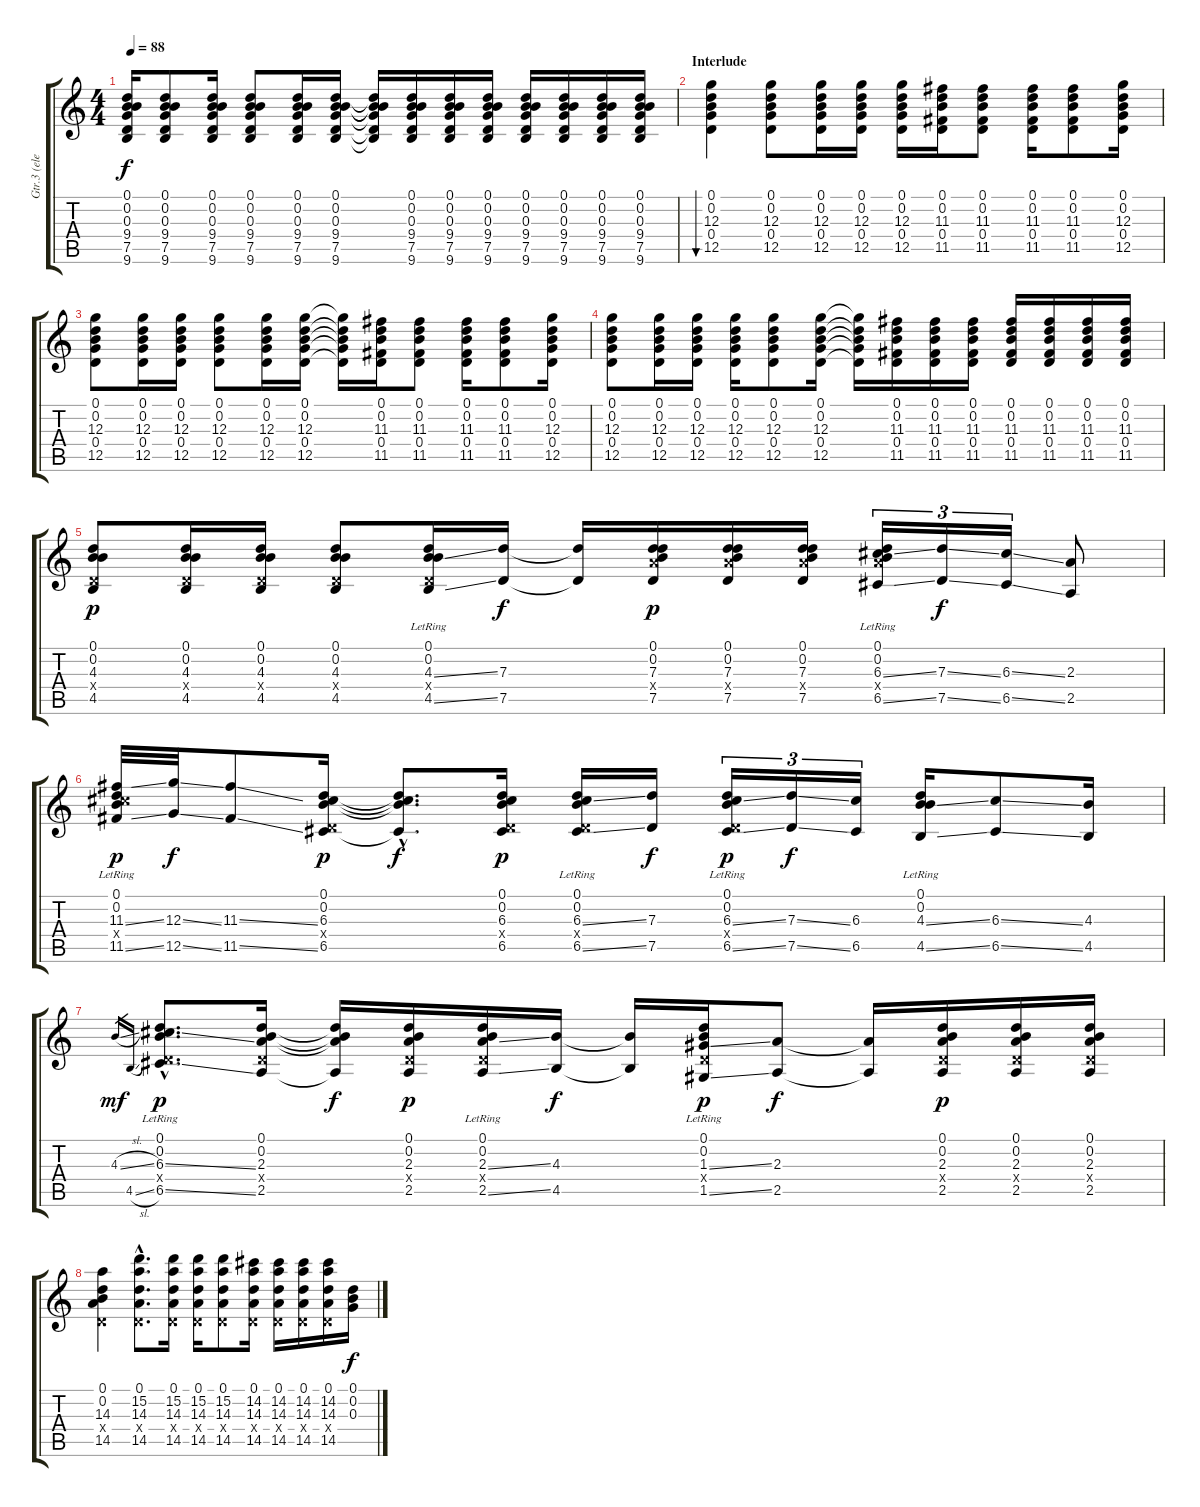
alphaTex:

\track ("Gtr.3 (elec.)" "Gtr.3 (ele") {instrument electricguitarjazz}
\staff {score tabs}
\tuning (D4 B3 G3 D3 G2 D2) {hide}
\ts (4 4)
\tempo 88
\clef g2
\ks c
(0.1 0.2 0.3 9.4 7.5 9.6).16{dy f} (0.1 0.2 0.3 9.4 7.5 9.6).8 (0.1 0.2 0.3 9.4 7.5 9.6).16 (0.1 0.2 0.3 9.4 7.5 9.6).8 (0.1 0.2 0.3 9.4 7.5 9.6).16 (0.1 0.2 0.3 9.4 7.5 9.6).16 (0.1{t} 0.2{t} 0.3{t} 9.4{t} 7.5{t} 9.6{t}).16 (0.1 0.2 0.3 9.4 7.5 9.6).16 (0.1 0.2 0.3 9.4 7.5 9.6).16 (0.1 0.2 0.3 9.4 7.5 9.6).16 (0.1 0.2 0.3 9.4 7.5 9.6).16 (0.1 0.2 0.3 9.4 7.5 9.6).16 (0.1 0.2 0.3 9.4 7.5 9.6).16 (0.1 0.2 0.3 9.4 7.5 9.6).16 |
\section ("" "Interlude")
(0.1 0.2 12.3 0.4 12.5).4{bu 60} (0.1 0.2 12.3 0.4 12.5).8 (0.1 0.2 12.3 0.4 12.5).16 (0.1 0.2 12.3 0.4 12.5).16 (0.1 0.2 12.3 0.4 12.5).16 (0.1 0.2 11.3 0.4 11.5).16 (0.1 0.2 11.3 0.4 11.5).8 (0.1 0.2 11.3 0.4 11.5).16 (0.1 0.2 11.3 0.4 11.5).8 (0.1 0.2 12.3 0.4 12.5).16 |
(0.1 0.2 12.3 0.4 12.5).8 (0.1 0.2 12.3 0.4 12.5).16 (0.1 0.2 12.3 0.4 12.5).16 (0.1 0.2 12.3 0.4 12.5).8 (0.1 0.2 12.3 0.4 12.5).16 (0.1 0.2 12.3 0.4 12.5).16 (0.1{t} 0.2{t} 12.3{t} 0.4{t} 12.5{t}).16 (0.1 0.2 11.3 0.4 11.5).16 (0.1 0.2 11.3 0.4 11.5).8 (0.1 0.2 11.3 0.4 11.5).16 (0.1 0.2 11.3 0.4 11.5).8 (0.1 0.2 12.3 0.4 12.5).16 |
(0.1 0.2 12.3 0.4 12.5).8 (0.1 0.2 12.3 0.4 12.5).16 (0.1 0.2 12.3 0.4 12.5).16 (0.1 0.2 12.3 0.4 12.5).16 (0.1 0.2 12.3 0.4 12.5).8 (0.1 0.2 12.3 0.4 12.5).16 (0.1{t} 0.2{t} 12.3{t} 0.4{t} 12.5{t}).16 (0.1 0.2 11.3 0.4 11.5).16 (0.1 0.2 11.3 0.4 11.5).16 (0.1 0.2 11.3 0.4 11.5).16 (0.1 0.2 11.3 0.4 11.5).16 (0.1 0.2 11.3 0.4 11.5).16 (0.1 0.2 11.3 0.4 11.5).16 (0.1 0.2 11.3 0.4 11.5).16 |
(0.1 0.2 4.3 0.4{x} 4.5).8{dy p} (0.1 0.2 4.3 0.4{x} 4.5).16 (0.1 0.2 4.3 0.4{x} 4.5).16 (0.1 0.2 4.3 0.4{x} 4.5).8 (0.1{lr} 0.2{lr} 4.3{ss} 0.4{x} 4.5{ss}).16 (7.3 7.5).16{dy f} (7.3{t} 7.5{t}).16 (0.1 0.2 7.3 7.4{x} 7.5).16{dy p} (0.1 0.2 7.3 7.4{x} 7.5).16 (0.1 0.2 7.3 7.4{x} 7.5).16 (0.1{lr} 0.2{lr} 6.3{ss} 7.4{x} 6.5{ss}).16{tu (3 2)} (7.3{ss} 7.5{ss}).16{tu (3 2) dy f} (6.3{ss} 6.5{ss}).16{tu (3 2)} (2.3 2.5).8 |
(0.1{lr} 0.2{lr} 11.3{ss} 11.4{x} 11.5{ss}).32{dy p} (12.3{ss} 12.5{ss}).32{dy f} (11.3{ss} 11.5{ss}).8 (0.1 0.2 6.3 0.4{x} 6.5).16{dy p} (0.1{hac t} 0.2{hac t} 6.3{hac t} 6.5{hac t}).8{d dy f} (0.1 0.2 6.3 0.4{x} 6.5).16{dy p} (0.1{lr} 0.2{lr} 6.3{ss} 0.4{x} 6.5{ss}).16 (7.3 7.5).16{dy f} (0.1{lr} 0.2{lr} 6.3{ss} 0.4{x} 6.5{ss}).16{tu (3 2) dy p} (7.3{ss} 7.5{ss}).16{tu (3 2) dy f} (6.3 6.5).16{tu (3 2)} (0.1{lr} 0.2{lr} 4.3{ss} 4.5{ss}).16 (6.3{ss} 6.5{ss}).8 (4.3 4.5).16 |
4.3{sl}.16{gr dy mf} 4.5{sl}.16{gr} (0.1{hac lr} 0.2{hac lr} 6.3{ss hac} 0.4{hac x} 6.5{ss hac}).8{d dy p} (0.1 0.2 2.3 0.4{x} 2.5).16 (0.1{t} 0.2{t} 2.3{t} 2.5{t}).16{dy f} (0.1 0.2 2.3 0.4{x} 2.5).16{dy p} (0.1{lr} 0.2{lr} 2.3{ss} 0.4{x} 2.5{ss}).16 (4.3 4.5).16{dy f} (4.3{t} 4.5{t}).16 (0.1{lr} 0.2{lr} 1.3{ss} 0.4{x} 1.5{ss}).16{dy p} (2.3 2.5).8{dy f} (2.3{t} 2.5{t}).16 (0.1 0.2 2.3 0.4{x} 2.5).16{dy p} (0.1 0.2 2.3 0.4{x} 2.5).16 (0.1 0.2 2.3 0.4{x} 2.5).16 |
(0.1 0.2 14.3 0.4{x} 14.5).4 (0.1{hac} 15.2{hac} 14.3{hac} 0.4{hac x} 14.5{hac}).8{d} (0.1 15.2 14.3 0.4{x} 14.5).16 (0.1 15.2 14.3 0.4{x} 14.5).16 (0.1 15.2 14.3 0.4{x} 14.5).8 (0.1 14.2 14.3 0.4{x} 14.5).16 (0.1 14.2 14.3 0.4{x} 14.5).16 (0.1 14.2 14.3 0.4{x} 14.5).16 (0.1 14.2 14.3 0.4{x} 14.5).16 (0.1 0.2 0.3).16{dy f}
